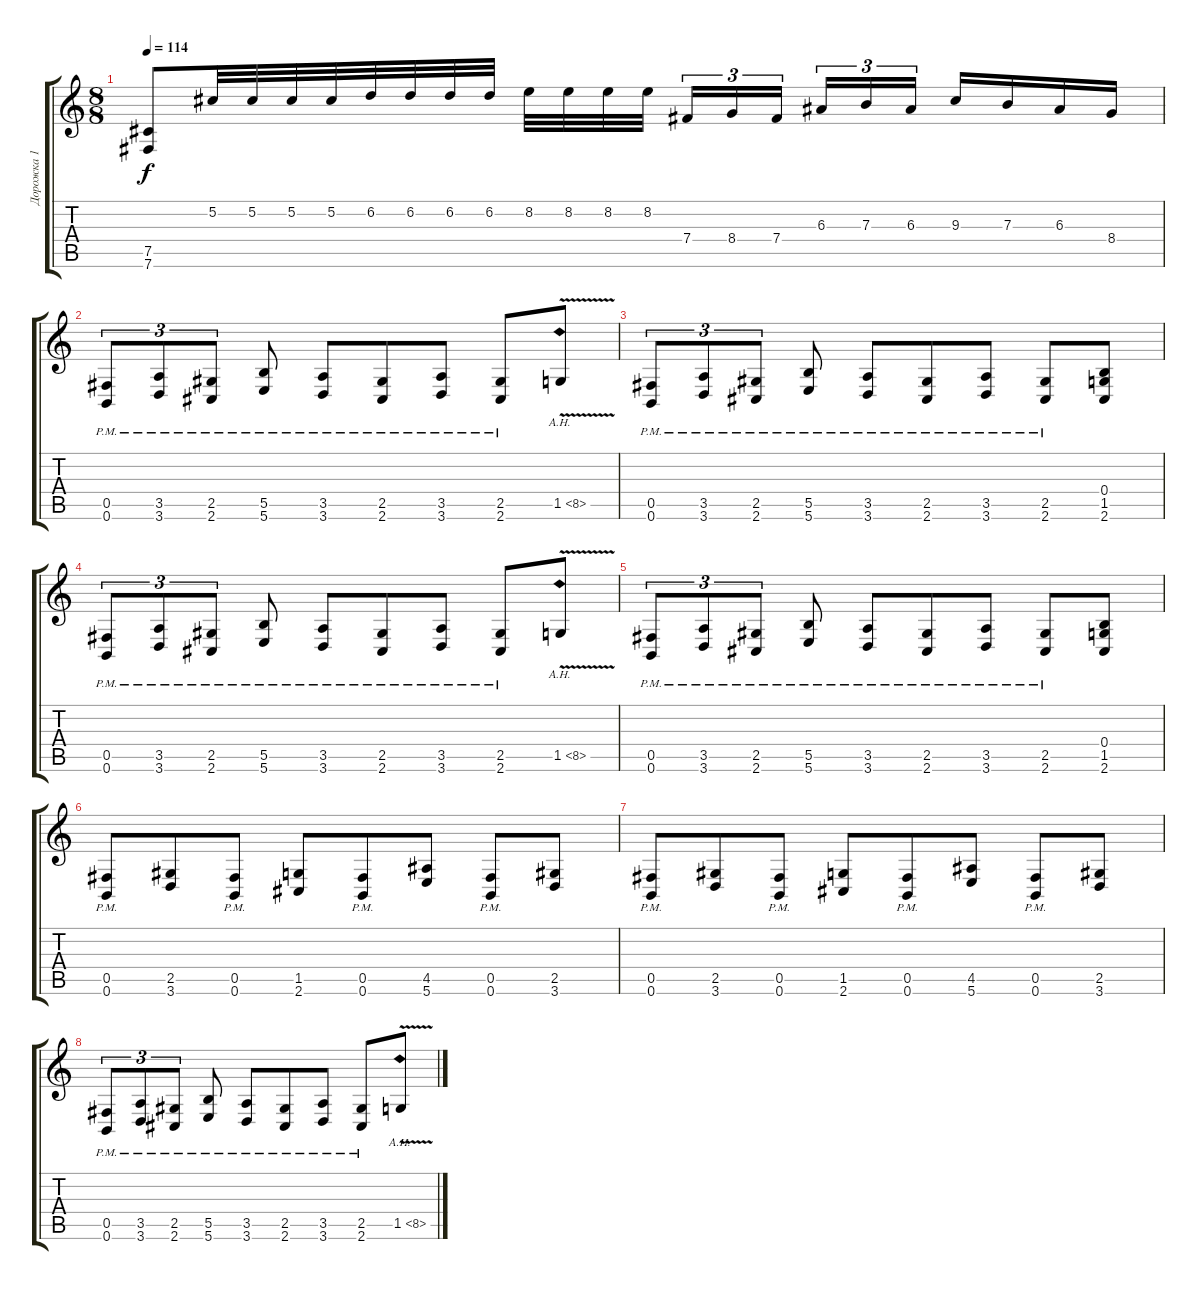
\track ("Дорожка 1" "Дорожка 1") {instrument distortionguitar}
\staff {score tabs}
\tuning (Db4 Ab3 E3 B2 Gb2 B1) {hide}
\ts (8 8)
\tempo 114
\clef g2
\ks c
(7.5 7.6).8{dy f} 5.2.32 5.2.32 5.2.32 5.2.32 6.2.32 6.2.32 6.2.32 6.2.32 8.2.32 8.2.32 8.2.32 8.2.32 7.4.16{tu (3 2)} 8.4.16{tu (3 2)} 7.4.16{tu (3 2)} 6.3.16{tu (3 2)} 7.3.16{tu (3 2)} 6.3.16{tu (3 2)} 9.3.16 7.3.16 6.3.16 8.4.16 |
(0.5{pm} 0.6).8{tu (3 2)} (3.5{pm} 3.6).8{tu (3 2)} (2.5{pm} 2.6).8{tu (3 2)} (5.5{pm} 5.6).8 (3.5{pm} 3.6).8 (2.5{pm} 2.6).8 (3.5{pm} 3.6).8 (2.5{pm} 2.6).8 1.5{ah 7 v}.8 |
(0.5{pm} 0.6).8{tu (3 2)} (3.5{pm} 3.6).8{tu (3 2)} (2.5{pm} 2.6).8{tu (3 2)} (5.5{pm} 5.6).8 (3.5{pm} 3.6).8 (2.5{pm} 2.6).8 (3.5{pm} 3.6).8 (2.5{pm} 2.6).8 (0.4 1.5 2.6).8 |
(0.5{pm} 0.6).8{tu (3 2)} (3.5{pm} 3.6).8{tu (3 2)} (2.5{pm} 2.6).8{tu (3 2)} (5.5{pm} 5.6).8 (3.5{pm} 3.6).8 (2.5{pm} 2.6).8 (3.5{pm} 3.6).8 (2.5{pm} 2.6).8 1.5{ah 7 v}.8 |
(0.5{pm} 0.6).8{tu (3 2)} (3.5{pm} 3.6).8{tu (3 2)} (2.5{pm} 2.6).8{tu (3 2)} (5.5{pm} 5.6).8 (3.5{pm} 3.6).8 (2.5{pm} 2.6).8 (3.5{pm} 3.6).8 (2.5{pm} 2.6).8 (0.4 1.5 2.6).8 |
(0.5{pm} 0.6).8 (2.5 3.6).8 (0.5{pm} 0.6).8 (1.5 2.6).8 (0.5{pm} 0.6).8 (4.5 5.6).8 (0.5{pm} 0.6).8 (2.5 3.6).8 |
(0.5{pm} 0.6).8 (2.5 3.6).8 (0.5{pm} 0.6).8 (1.5 2.6).8 (0.5{pm} 0.6).8 (4.5 5.6).8 (0.5{pm} 0.6).8 (2.5 3.6).8 |
(0.5{pm} 0.6).8{tu (3 2)} (3.5{pm} 3.6).8{tu (3 2)} (2.5{pm} 2.6).8{tu (3 2)} (5.5{pm} 5.6).8 (3.5{pm} 3.6).8 (2.5{pm} 2.6).8 (3.5{pm} 3.6).8 (2.5{pm} 2.6).8 1.5{ah 7 v}.8
